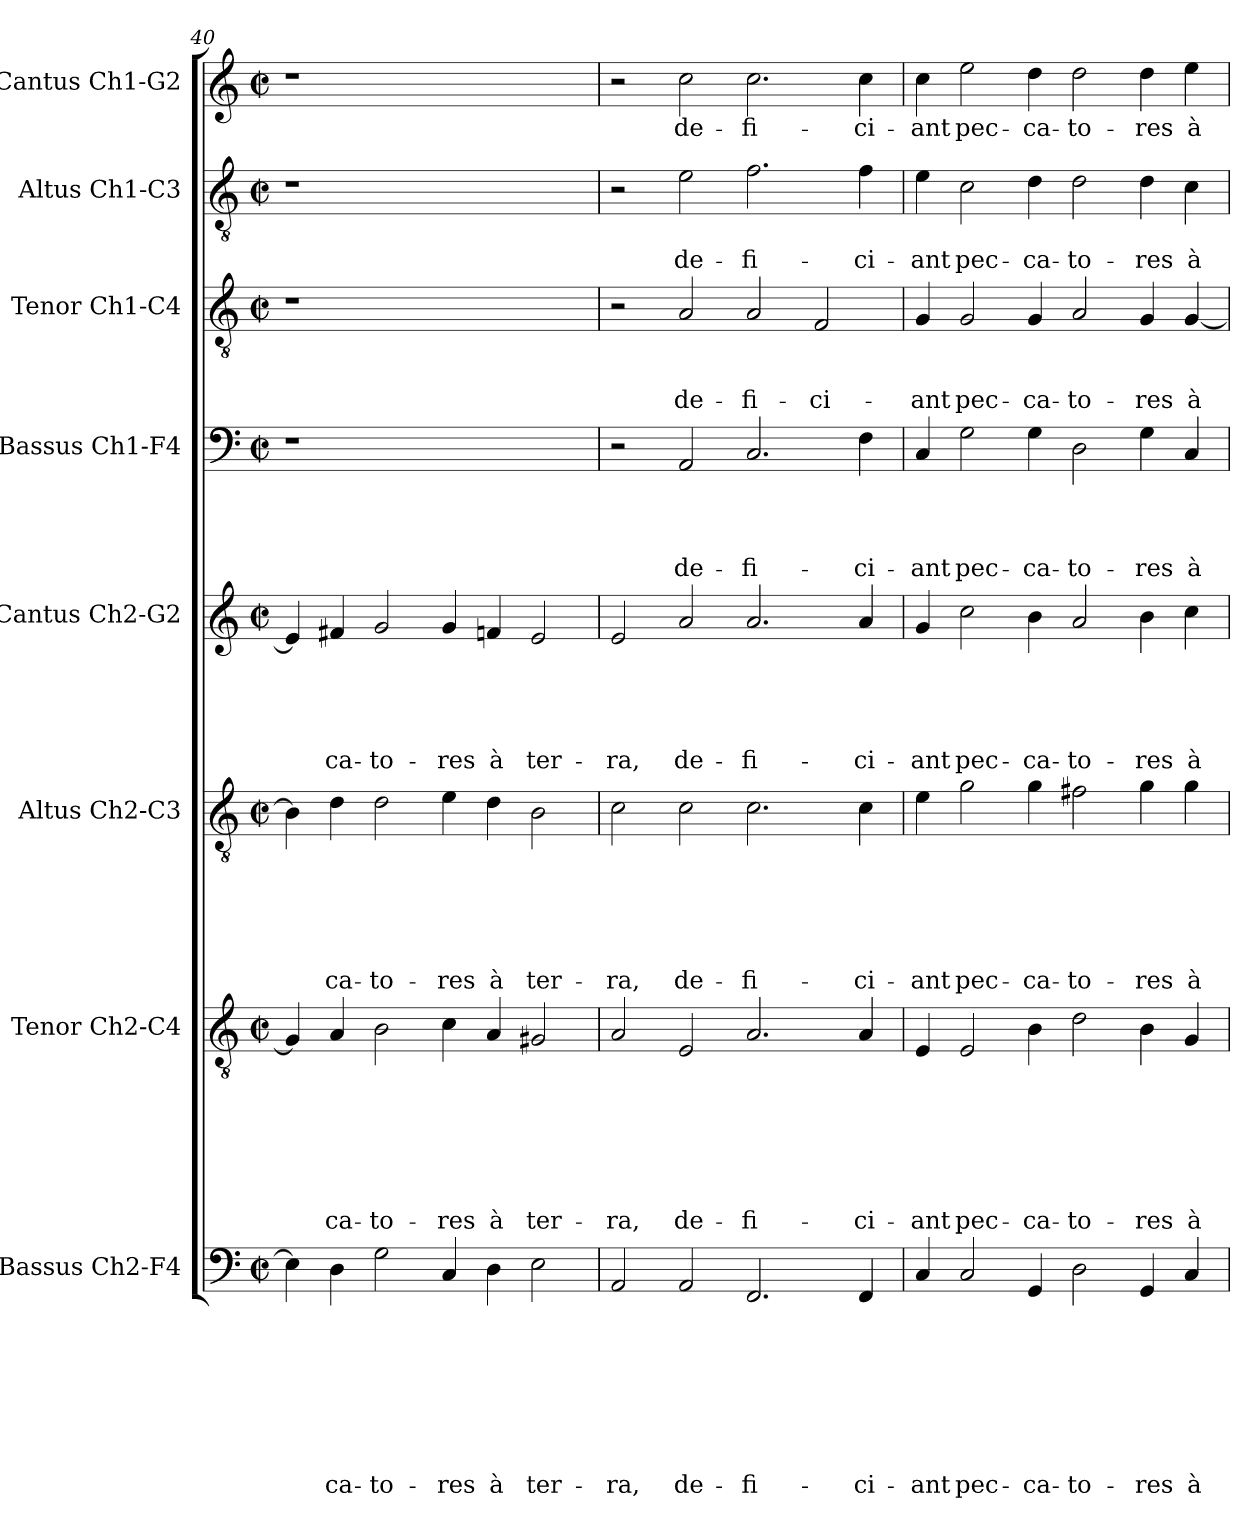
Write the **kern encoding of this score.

**kern	**text	**text	**text	**text	**text	**text	**text	**text	**kern	**text	**text	**text	**text	**text	**text	**text	**kern	**text	**text	**text	**text	**text	**text	**kern	**text	**text	**text	**text	**text	**kern	**text	**text	**text	**text	**kern	**text	**text	**text	**kern	**text	**text	**kern	**text
*part8	*part8	*part8	*part8	*part8	*part8	*part8	*part8	*part8	*part7	*part7	*part7	*part7	*part7	*part7	*part7	*part7	*part6	*part6	*part6	*part6	*part6	*part6	*part6	*part5	*part5	*part5	*part5	*part5	*part5	*part4	*part4	*part4	*part4	*part4	*part3	*part3	*part3	*part3	*part2	*part2	*part2	*part1	*part1
*staff8	*staff8	*staff8	*staff8	*staff8	*staff8	*staff8	*staff8	*staff8	*staff7	*staff7	*staff7	*staff7	*staff7	*staff7	*staff7	*staff7	*staff6	*staff6	*staff6	*staff6	*staff6	*staff6	*staff6	*staff5	*staff5	*staff5	*staff5	*staff5	*staff5	*staff4	*staff4	*staff4	*staff4	*staff4	*staff3	*staff3	*staff3	*staff3	*staff2	*staff2	*staff2	*staff1	*staff1
*I"Bassus Ch2-F4	*	*	*	*	*	*	*	*	*I"Tenor Ch2-C4	*	*	*	*	*	*	*	*I"Altus Ch2-C3	*	*	*	*	*	*	*I"Cantus Ch2-G2	*	*	*	*	*	*I"Bassus Ch1-F4	*	*	*	*	*I"Tenor Ch1-C4	*	*	*	*I"Altus Ch1-C3	*	*	*I"Cantus Ch1-G2	*
*I'B2	*	*	*	*	*	*	*	*	*I'T2	*	*	*	*	*	*	*	*I'A2	*	*	*	*	*	*	*I'C2	*	*	*	*	*	*I'B	*	*	*	*	*I'T	*	*	*	*I'A	*	*	*I'C	*
*clefF4	*	*	*	*	*	*	*	*	*clefGv2	*	*	*	*	*	*	*	*clefGv2	*	*	*	*	*	*	*clefG2	*	*	*	*	*	*clefF4	*	*	*	*	*clefGv2	*	*	*	*clefGv2	*	*	*clefG2	*
*k[]	*	*	*	*	*	*	*	*	*k[]	*	*	*	*	*	*	*	*k[]	*	*	*	*	*	*	*k[]	*	*	*	*	*	*k[]	*	*	*	*	*k[]	*	*	*	*k[]	*	*	*k[]	*
*C:	*	*	*	*	*	*	*	*	*C:	*	*	*	*	*	*	*	*C:	*	*	*	*	*	*	*C:	*	*	*	*	*	*C:	*	*	*	*	*C:	*	*	*	*C:	*	*	*C:	*
*M2/2	*	*	*	*	*	*	*	*	*M2/2	*	*	*	*	*	*	*	*M2/2	*	*	*	*	*	*	*M2/2	*	*	*	*	*	*M2/2	*	*	*	*	*M2/2	*	*	*	*M2/2	*	*	*M2/2	*
*met(c|)	*	*	*	*	*	*	*	*	*met(c|)	*	*	*	*	*	*	*	*met(c|)	*	*	*	*	*	*	*met(c|)	*	*	*	*	*	*met(c|)	*	*	*	*	*met(c|)	*	*	*	*met(c|)	*	*	*met(c|)	*
=40	=40	=40	=40	=40	=40	=40	=40	=40	=40	=40	=40	=40	=40	=40	=40	=40	=40	=40	=40	=40	=40	=40	=40	=40	=40	=40	=40	=40	=40	=40	=40	=40	=40	=40	=40	=40	=40	=40	=40	=40	=40	=40	=40
4E\]	.	.	.	.	.	.	.	.	4G#/]	.	.	.	.	.	.	.	4B\]	.	.	.	.	.	.	4e/]	.	.	.	.	.	1r	.	.	.	.	1r	.	.	.	1r	.	.	1r	.
!	!	!	!	!	!	!	!	!LO:LY:b	!	!	!	!	!	!	!	!LO:LY:b	!	!	!	!	!	!	!LO:LY:b	!	!	!	!	!	!LO:LY:b	!	!	!	!	!	!	!	!	!	!	!	!	!	!
4D\	.	.	.	.	.	.	.	-ca-	4A/	.	.	.	.	.	.	-ca-	4d\	.	.	.	.	.	-ca-	4f#X/	.	.	.	.	-ca-	.	.	.	.	.	.	.	.	.	.	.	.	.	.
!	!	!	!	!	!	!	!	!LO:LY:b	!	!	!	!	!	!	!	!LO:LY:b	!	!	!	!	!	!	!LO:LY:b	!	!	!	!	!	!LO:LY:b	!	!	!	!	!	!	!	!	!	!	!	!	!	!
2G\	.	.	.	.	.	.	.	-to-	2B\	.	.	.	.	.	.	-to-	2d\	.	.	.	.	.	-to-	2g/	.	.	.	.	-to-	.	.	.	.	.	.	.	.	.	.	.	.	.	.
!	!	!	!	!	!	!	!	!LO:LY:b	!	!	!	!	!	!	!	!LO:LY:b	!	!	!	!	!	!	!LO:LY:b	!	!	!	!	!	!LO:LY:b	!	!	!	!	!	!	!	!	!	!	!	!	!	!
4C/	.	.	.	.	.	.	.	-res	4c\	.	.	.	.	.	.	-res	4e\	.	.	.	.	.	-res	4g/	.	.	.	.	-res	1ryy	.	.	.	.	1ryy	.	.	.	1ryy	.	.	1ryy	.
!	!	!	!	!	!	!	!	!LO:LY:b	!	!	!	!	!	!	!	!LO:LY:b	!	!	!	!	!	!	!LO:LY:b	!	!	!	!	!	!LO:LY:b	!	!	!	!	!	!	!	!	!	!	!	!	!	!
4D\	.	.	.	.	.	.	.	à	4A/	.	.	.	.	.	.	à	4d\	.	.	.	.	.	à	4fn/	.	.	.	.	à	.	.	.	.	.	.	.	.	.	.	.	.	.	.
!	!	!	!	!	!	!	!	!LO:LY:b	!	!	!	!	!	!	!	!LO:LY:b	!	!	!	!	!	!	!LO:LY:b	!	!	!	!	!	!LO:LY:b	!	!	!	!	!	!	!	!	!	!	!	!	!	!
2E\	.	.	.	.	.	.	.	ter-	2G#X/	.	.	.	.	.	.	ter-	2B\	.	.	.	.	.	ter-	2e/	.	.	.	.	ter-	.	.	.	.	.	.	.	.	.	.	.	.	.	.
!!LO:PB:g=z
=41	=41	=41	=41	=41	=41	=41	=41	=41	=41	=41	=41	=41	=41	=41	=41	=41	=41	=41	=41	=41	=41	=41	=41	=41	=41	=41	=41	=41	=41	=41	=41	=41	=41	=41	=41	=41	=41	=41	=41	=41	=41	=41	=41
!	!	!	!	!	!	!	!	!LO:LY:b	!	!	!	!	!	!	!	!LO:LY:b	!	!	!	!	!	!	!LO:LY:b	!	!	!	!	!	!LO:LY:b	!	!	!	!	!	!	!	!	!	!	!	!	!	!
2AA/	.	.	.	.	.	.	.	-ra,	2A/	.	.	.	.	.	.	-ra,	2c\	.	.	.	.	.	-ra,	2e/	.	.	.	.	-ra,	2r	.	.	.	.	2r	.	.	.	2r	.	.	2r	.
!	!	!	!	!	!	!	!	!LO:LY:b	!	!	!	!	!	!	!	!LO:LY:b	!	!	!	!	!	!	!LO:LY:b	!	!	!	!	!	!LO:LY:b	!	!	!	!	!LO:LY:b	!	!	!	!LO:LY:b	!	!	!LO:LY:b	!	!LO:LY:b
2AA/	.	.	.	.	.	.	.	de-	2E/	.	.	.	.	.	.	de-	2c\	.	.	.	.	.	de-	2a/	.	.	.	.	de-	2AA/	.	.	.	de-	2A/	.	.	de-	2e\	.	de-	2cc\	de-
!	!	!	!	!	!	!	!	!LO:LY:b	!	!	!	!	!	!	!	!LO:LY:b	!	!	!	!	!	!	!LO:LY:b	!	!	!	!	!	!LO:LY:b	!	!	!	!	!LO:LY:b	!	!	!	!LO:LY:b	!	!	!LO:LY:b	!	!LO:LY:b
2.FF/	.	.	.	.	.	.	.	-fi-	2.A/	.	.	.	.	.	.	-fi-	2.c\	.	.	.	.	.	-fi-	2.a/	.	.	.	.	-fi-	2.C/	.	.	.	-fi-	2A/	.	.	-fi-	2.f\	.	-fi-	2.cc\	-fi-
!	!	!	!	!	!	!	!	!	!	!	!	!	!	!	!	!	!	!	!	!	!	!	!	!	!	!	!	!	!	!	!	!	!	!	!	!	!	!LO:LY:b	!	!	!	!	!
.	.	.	.	.	.	.	.	.	.	.	.	.	.	.	.	.	.	.	.	.	.	.	.	.	.	.	.	.	.	.	.	.	.	.	2F/	.	.	-ci-	.	.	.	.	.
!	!	!	!	!	!	!	!	!LO:LY:b	!	!	!	!	!	!	!	!LO:LY:b	!	!	!	!	!	!	!LO:LY:b	!	!	!	!	!	!LO:LY:b	!	!	!	!	!LO:LY:b	!	!	!	!	!	!	!LO:LY:b	!	!LO:LY:b
4FF/	.	.	.	.	.	.	.	-ci-	4A/	.	.	.	.	.	.	-ci-	4c\	.	.	.	.	.	-ci-	4a/	.	.	.	.	-ci-	4F\	.	.	.	-ci-	.	.	.	.	4f\	.	-ci-	4cc\	-ci-
=42	=42	=42	=42	=42	=42	=42	=42	=42	=42	=42	=42	=42	=42	=42	=42	=42	=42	=42	=42	=42	=42	=42	=42	=42	=42	=42	=42	=42	=42	=42	=42	=42	=42	=42	=42	=42	=42	=42	=42	=42	=42	=42	=42
!	!	!	!	!	!	!	!	!LO:LY:b	!	!	!	!	!	!	!	!LO:LY:b	!	!	!	!	!	!	!LO:LY:b	!	!	!	!	!	!LO:LY:b	!	!	!	!	!LO:LY:b	!	!	!	!LO:LY:b	!	!	!LO:LY:b	!	!LO:LY:b
4C/	.	.	.	.	.	.	.	-ant	4E/	.	.	.	.	.	.	-ant	4e\	.	.	.	.	.	-ant	4g/	.	.	.	.	-ant	4C/	.	.	.	-ant	4G/	.	.	-ant	4e\	.	-ant	4cc\	-ant
!	!	!	!	!	!	!	!	!LO:LY:b	!	!	!	!	!	!	!	!LO:LY:b	!	!	!	!	!	!	!LO:LY:b	!	!	!	!	!	!LO:LY:b	!	!	!	!	!LO:LY:b	!	!	!	!LO:LY:b	!	!	!LO:LY:b	!	!LO:LY:b
2C/	.	.	.	.	.	.	.	pec-	2E/	.	.	.	.	.	.	pec-	2g\	.	.	.	.	.	pec-	2cc\	.	.	.	.	pec-	2G\	.	.	.	pec-	2G/	.	.	pec-	2c\	.	pec-	2ee\	pec-
!	!	!	!	!	!	!	!	!LO:LY:b	!	!	!	!	!	!	!	!LO:LY:b	!	!	!	!	!	!	!LO:LY:b	!	!	!	!	!	!LO:LY:b	!	!	!	!	!LO:LY:b	!	!	!	!LO:LY:b	!	!	!LO:LY:b	!	!LO:LY:b
4GG/	.	.	.	.	.	.	.	-ca-	4B\	.	.	.	.	.	.	-ca-	4g\	.	.	.	.	.	-ca-	4b\	.	.	.	.	-ca-	4G\	.	.	.	-ca-	4G/	.	.	-ca-	4d\	.	-ca-	4dd\	-ca-
!	!	!	!	!	!	!	!	!LO:LY:b	!	!	!	!	!	!	!	!LO:LY:b	!	!	!	!	!	!	!LO:LY:b	!	!	!	!	!	!LO:LY:b	!	!	!	!	!LO:LY:b	!	!	!	!LO:LY:b	!	!	!LO:LY:b	!	!LO:LY:b
2D\	.	.	.	.	.	.	.	-to-	2d\	.	.	.	.	.	.	-to-	2f#X\	.	.	.	.	.	-to-	2a/	.	.	.	.	-to-	2D\	.	.	.	-to-	2A/	.	.	-to-	2d\	.	-to-	2dd\	-to-
!	!	!	!	!	!	!	!	!LO:LY:b	!	!	!	!	!	!	!	!LO:LY:b	!	!	!	!	!	!	!LO:LY:b	!	!	!	!	!	!LO:LY:b	!	!	!	!	!LO:LY:b	!	!	!	!LO:LY:b	!	!	!LO:LY:b	!	!LO:LY:b
4GG/	.	.	.	.	.	.	.	-res	4B\	.	.	.	.	.	.	-res	4g\	.	.	.	.	.	-res	4b\	.	.	.	.	-res	4G\	.	.	.	-res	4G/	.	.	-res	4d\	.	-res	4dd\	-res
!	!	!	!	!	!	!	!	!LO:LY:b	!	!	!	!	!	!	!	!LO:LY:b	!	!	!	!	!	!	!LO:LY:b	!	!	!	!	!	!LO:LY:b	!	!	!	!	!LO:LY:b	!	!	!	!LO:LY:b	!	!	!LO:LY:b	!	!LO:LY:b
4C/	.	.	.	.	.	.	.	à	4G/	.	.	.	.	.	.	à	4g\	.	.	.	.	.	à	4cc\	.	.	.	.	à	4C/	.	.	.	à	[4G/	.	.	à	4c\	.	à	4ee\	à
=	=	=	=	=	=	=	=	=	=	=	=	=	=	=	=	=	=	=	=	=	=	=	=	=	=	=	=	=	=	=	=	=	=	=	=	=	=	=	=	=	=	=	=
*-	*-	*-	*-	*-	*-	*-	*-	*-	*-	*-	*-	*-	*-	*-	*-	*-	*-	*-	*-	*-	*-	*-	*-	*-	*-	*-	*-	*-	*-	*-	*-	*-	*-	*-	*-	*-	*-	*-	*-	*-	*-	*-	*-
